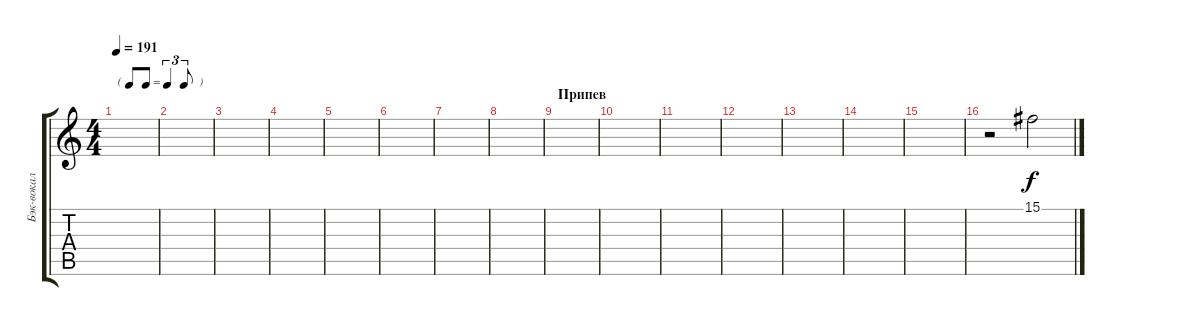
\track ("Бэк-вокал" "Бэк-вокал") {instrument fx7echoes}
\staff {score tabs}
\tuning (Eb4 Bb3 Gb3 Db3 Ab2 Eb2) {hide}
\ts (4 4)
\tf triplet8th
\tempo 191
\clef g2
\ks c
|
|
|
|
|
|
|
|
\section ("" "Припев")
|
|
|
|
|
|
|
r.2 15.1.2
